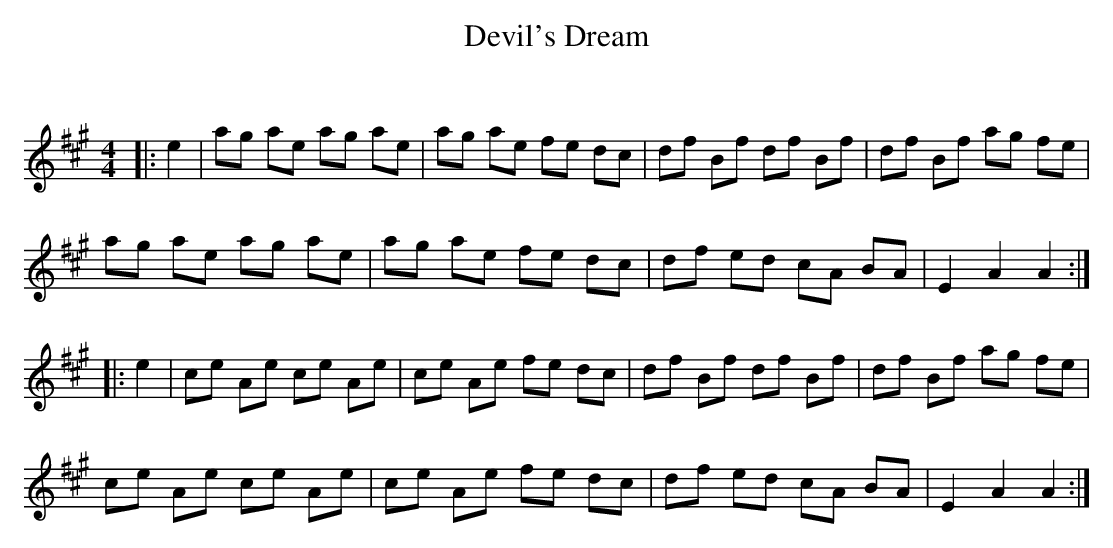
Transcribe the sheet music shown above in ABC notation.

X:1
T: Devil's Dream
C:
Q: 232
K:A
M:4/4
L:1/8
|:e2|ag ae ag ae|ag ae fe dc|df Bf df Bf|df Bf ag fe|
ag ae ag ae|ag ae fe dc|df ed cA BA|E2 A2 A2:|
|:e2|ce Ae ce Ae|ce Ae fe dc|df Bf df Bf|df Bf ag fe|
ce Ae ce Ae|ce Ae fe dc|df ed cA BA|E2 A2 A2:|
